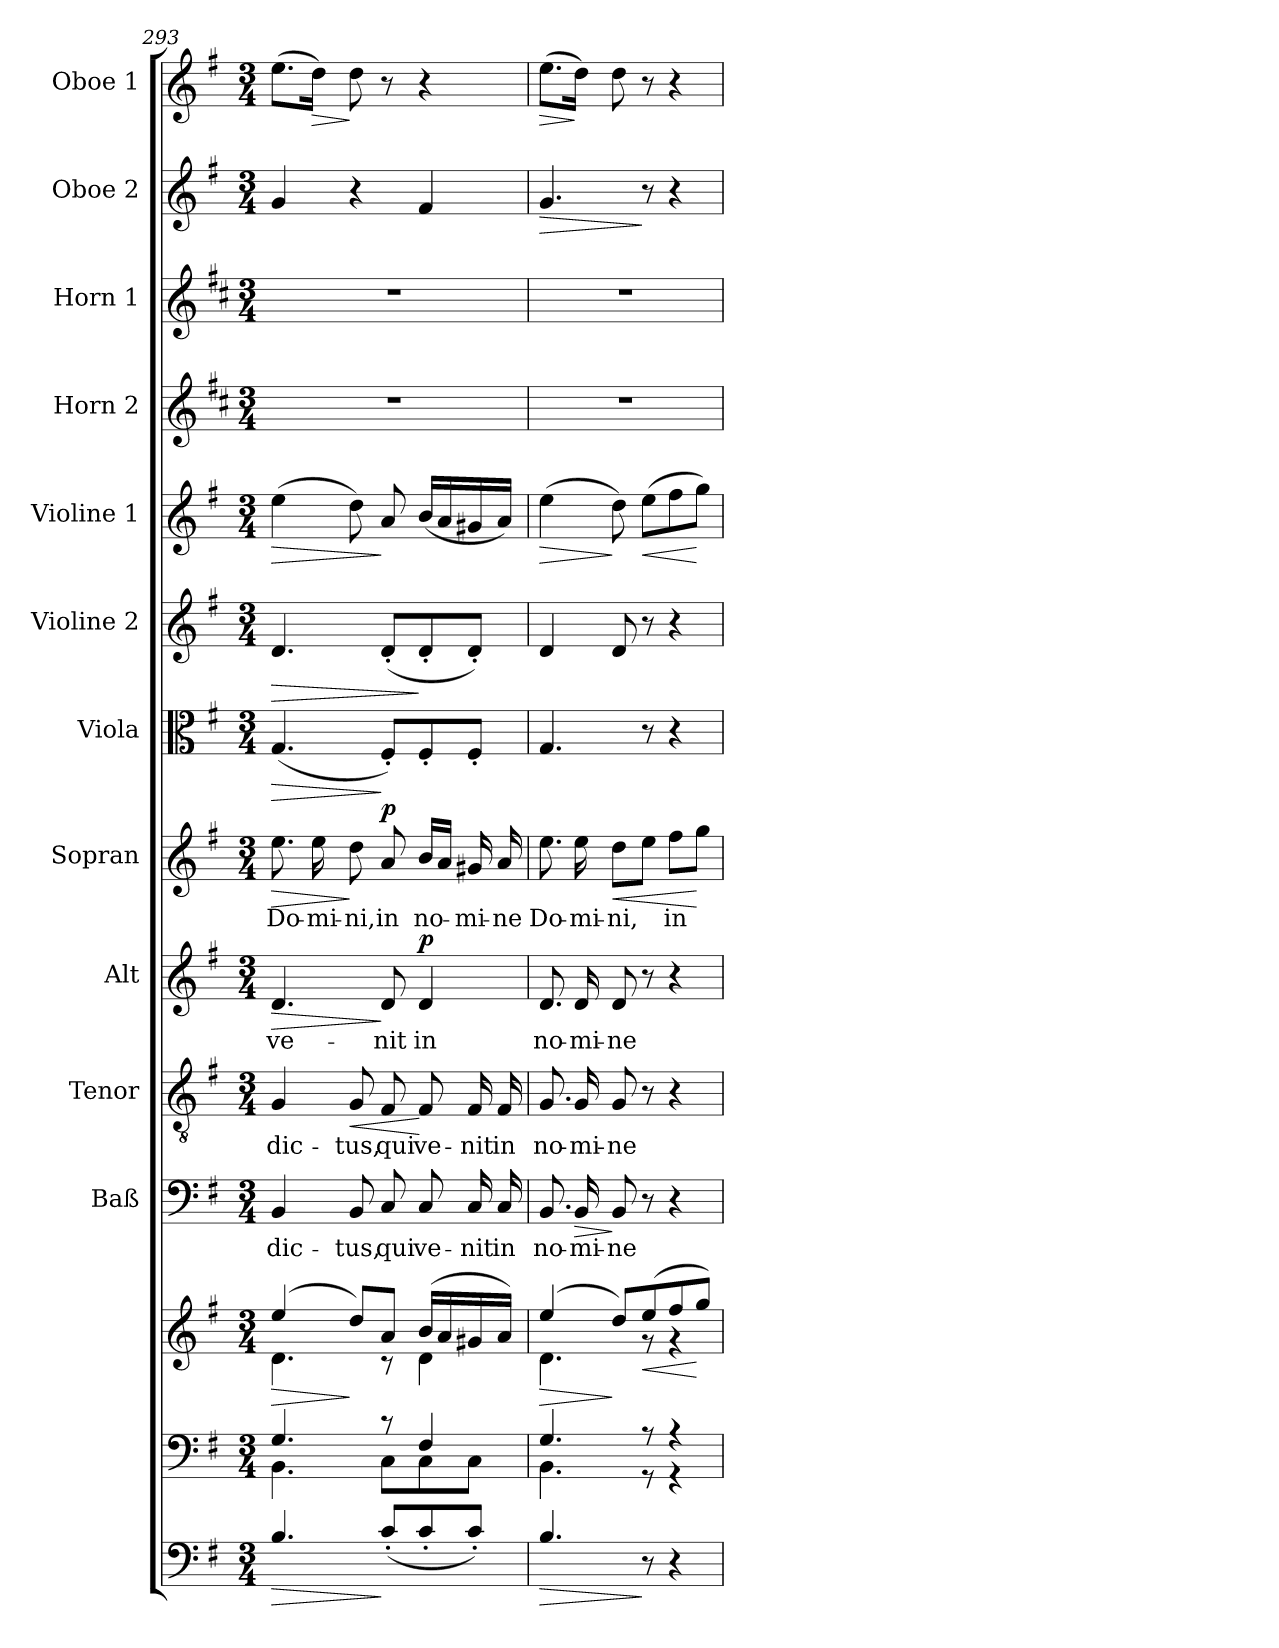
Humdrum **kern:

**kern	**dynam	**kern	**kern	**dynam	**kern	**text	**dynam	**kern	**text	**dynam	**kern	**text	**dynam	**kern	**text	**dynam	**kern	**dynam	**kern	**dynam	**kern	**dynam	**kern	**kern	**kern	**dynam	**kern	**dynam
*part13	*part13	*part12	*part12	*part12	*part11	*part11	*part11	*part10	*part10	*part10	*part9	*part9	*part9	*part8	*part8	*part8	*part7	*part7	*part6	*part6	*part5	*part5	*part4	*part3	*part2	*part2	*part1	*part1
*staff14	*staff14	*staff13	*staff12	*staff12/13	*staff11	*staff11	*staff11	*staff10	*staff10	*staff10	*staff9	*staff9	*staff9	*staff8	*staff8	*staff8	*staff7	*staff7	*staff6	*staff6	*staff5	*staff5	*staff4	*staff3	*staff2	*staff2	*staff1	*staff1
*	*	*	*	*	*I"Baß	*	*	*I"Tenor	*	*	*I"Alt	*	*	*I"Sopran	*	*	*I"Viola	*	*I"Violine 2	*	*I"Violine 1	*	*I"Horn 2	*I"Horn 1	*I"Oboe 2	*	*I"Oboe 1	*
*	*	*	*	*	*I'Baß	*	*	*I'Ten	*	*	*I'Alt	*	*	*I'Sop	*	*	*I'Vla.	*	*I'Vln. 2	*	*I'Vln. 1	*	*I'Hrn. 2	*I'Hrn. 1	*I'Ob. 2	*	*I'Ob. 1	*
!!LO:PB:g=z
*clefF4	*	*clefF4	*clefG2	*	*clefF4	*	*	*clefGv2	*	*	*clefG2	*	*	*clefG2	*	*	*clefC3	*	*clefG2	*	*clefG2	*	*clefG2	*clefG2	*clefG2	*	*clefG2	*
*ITrd7c12	*	*	*	*	*	*	*	*	*	*	*	*	*	*	*	*	*	*	*	*	*	*	*ITrd4c7	*ITrd4c7	*	*	*	*
*k[f#]	*	*k[f#]	*k[f#]	*	*k[f#]	*	*	*k[f#]	*	*	*k[f#]	*	*	*k[f#]	*	*	*k[f#]	*	*k[f#]	*	*k[f#]	*	*k[f#]	*k[f#]	*k[f#]	*	*k[f#]	*
*G:	*	*G:	*G:	*	*G:	*	*	*G:	*	*	*G:	*	*	*G:	*	*	*G:	*	*G:	*	*G:	*	*G:	*G:	*G:	*	*G:	*
*M3/4	*	*M3/4	*M3/4	*	*M3/4	*	*	*M3/4	*	*	*M3/4	*	*	*M3/4	*	*	*M3/4	*	*M3/4	*	*M3/4	*	*M3/4	*M3/4	*M3/4	*	*M3/4	*
=293	=293	=293	=293	=293	=293	=293	=293	=293	=293	=293	=293	=293	=293	=293	=293	=293	=293	=293	=293	=293	=293	=293	=293	=293	=293	=293	=293	=293
!	!LO:HP:b	!	!	!LO:HP:b	!	!LO:LY:b	!	!	!LO:LY:b	!	!	!LO:LY:b	!LO:HP:b	!	!LO:LY:b	!LO:HP:b	!	!LO:HP:b	!	!LO:HP:b	!	!LO:HP:b	!	!	!	!	!	!
*	*	*^	*^	*	*	*	*	*	*	*	*	*	*	*	*	*	*	*	*	*	*	*	*	*	*	*	*	*
4.BB/	>	4.G/	4.BB\	(4ee/	4.d\	>	4BB/	-dic-	.	4G/	-dic-	.	4.d/	ve-	>	8.ee\	Do-	>	(<4.G/	>	4.d/	>	(>4ee\	>	2.r	2.r	4g/	.	(>8.ee\L	.
!	!	!	!	!	!	!	!	!	!	!	!	!	!	!	!	!	!LO:LY:b	!	!	!	!	!	!	!	!	!	!	!	!	!LO:HP:b
.	.	.	.	.	.	.	.	.	.	.	.	.	.	.	.	16ee\	-mi-	.	.	.	.	.	.	.	.	.	.	.	16dd\Jk)	>
!	!	!	!	!	!	!	!	!LO:LY:b	!	!	!LO:LY:b	!LO:HP:b	!	!	!	!	!LO:LY:b	!	!	!	!	!	!	!	!	!	!	!	!	!
.	.	.	.	8dd/L)	.	]	8BB/	-tus,	.	8G/	-tus,	<	.	.	.	8dd\	-ni,	]	.	.	.	.	8dd\)	.	.	.	4r	.	8dd\	]
!	!	!	!	!	!	!	!	!LO:LY:b	!	!	!LO:LY:b	!	!	!LO:LY:b	!	!	!LO:LY:b	!LO:DY:a	!	!	!	!	!	!	!	!	!	!	!	!
(<8C'</L	]	8rc	8C\L	8a/J	8rc	.	8C/	qui	.	8F#/	qui	.	8d/	-nit	]	8a/	in	p	8F#'</L)	]	(<8d'</L	.	8a/	]	.	.	.	.	8r	.
!	!	!	!	!	!	!	!	!LO:LY:b	!	!	!LO:LY:b	!	!	!LO:LY:b	!LO:DY:a	!	!LO:LY:b	!	!	!	!	!	!	!	!	!	!	!	!	!
8C'</	.	4F#/	8C\	(<16b/LL	4d\	.	8C/	ve-	.	8F#/	ve-	[	4d/	in	p	16b/LL	no-	.	8F#'</	.	8d'</	]	(<16b/LL	.	.	.	4f#/	.	4r	.
.	.	.	.	16a/	.	.	.	.	.	.	.	.	.	.	.	16a/JJ	.	.	.	.	.	.	16a/	.	.	.	.	.	.	.
!	!	!	!	!	!	!	!	!LO:LY:b	!	!	!LO:LY:b	!	!	!	!	!	!LO:LY:b	!	!	!	!	!	!	!	!	!	!	!	!	!
8C'</J)	.	.	8C\J	16g#X/	.	.	16C/	-nit	.	16F#/	-nit	.	.	.	.	16g#X/	-mi-	.	8F#'</J	.	8d'</J)	.	16g#X/	.	.	.	.	.	.	.
!	!	!	!	!	!	!	!	!LO:LY:b	!	!	!LO:LY:b	!	!	!	!	!	!LO:LY:b	!	!	!	!	!	!	!	!	!	!	!	!	!
.	.	.	.	16a/JJ)	.	.	16C/	in	.	16F#/	in	.	.	.	.	16a/	-ne	.	.	.	.	.	16a/JJ)	.	.	.	.	.	.	.
=294	=294	=294	=294	=294	=294	=294	=294	=294	=294	=294	=294	=294	=294	=294	=294	=294	=294	=294	=294	=294	=294	=294	=294	=294	=294	=294	=294	=294	=294	=294
!	!LO:HP:b	!	!	!	!	!LO:HP:b	!	!LO:LY:b	!	!	!LO:LY:b	!	!	!LO:LY:b	!	!	!LO:LY:b	!	!	!	!	!	!	!LO:HP:b	!	!	!	!LO:HP:b	!	!LO:HP:b
4.BB/	>	4.G/	4.BB\	(4ee/	4.d\	>	8.BB/	no-	.	8.G/	no-	.	8.d/	no-	.	8.ee\	Do-	.	4.G/	.	4d/	.	(>4ee\	>	2.r	2.r	4.g/	>	(>8.ee\L	>
!	!	!	!	!	!	!	!	!LO:LY:b	!LO:HP:b	!	!LO:LY:b	!	!	!LO:LY:b	!	!	!LO:LY:b	!	!	!	!	!	!	!	!	!	!	!	!	!
.	.	.	.	.	.	.	16BB/	-mi-	>	16G/	-mi-	.	16d/	-mi-	.	16ee\	-mi-	.	.	.	.	.	.	.	.	.	.	.	16dd\Jk)	]
!	!	!	!	!	!	!	!	!LO:LY:b	!	!	!LO:LY:b	!	!	!LO:LY:b	!	!	!LO:LY:b	!LO:HP:b	!	!	!	!	!	!	!	!	!	!	!	!
.	.	.	.	8dd/L)	.	]	8BB/	-ne	]	8G/	-ne	.	8d/	-ne	.	8dd\L	-ni,	<	.	.	8d/	.	8dd\)	]	.	.	.	.	8dd\	.
!	!	!	!	!	!	!LO:HP:b	!	!	!	!	!	!	!	!	!	!	!	!	!	!	!	!	!	!LO:HP:b	!	!	!	!	!	!
8r	]	8r	8r	(<8ee/	8rg	<	8r	.	.	8r	.	.	8r	.	.	8ee\J	.	.	8r	.	8r	.	(>8ee\L	<	.	.	8r	]	8r	.
!	!	!	!	!	!	!	!	!	!	!	!	!	!	!	!	!	!LO:LY:b	!	!	!	!	!	!	!	!	!	!	!	!	!
4r	.	4r	4r	8ff#/	4rg	.	4r	.	.	4r	.	.	4r	.	.	8ff#\L	in	.	4r	.	4r	.	8ff#\	.	.	.	4r	.	4r	.
.	.	.	.	8gg/J)	.	[	.	.	.	.	.	.	.	.	.	8gg\J	.	[	.	.	.	.	8gg\J)	[	.	.	.	.	.	.
*	*	*v	*v	*	*	*	*	*	*	*	*	*	*	*	*	*	*	*	*	*	*	*	*	*	*	*	*	*	*	*
*	*	*	*v	*v	*	*	*	*	*	*	*	*	*	*	*	*	*	*	*	*	*	*	*	*	*	*	*	*	*
=	=	=	=	=	=	=	=	=	=	=	=	=	=	=	=	=	=	=	=	=	=	=	=	=	=	=	=	=
*-	*-	*-	*-	*-	*-	*-	*-	*-	*-	*-	*-	*-	*-	*-	*-	*-	*-	*-	*-	*-	*-	*-	*-	*-	*-	*-	*-	*-
